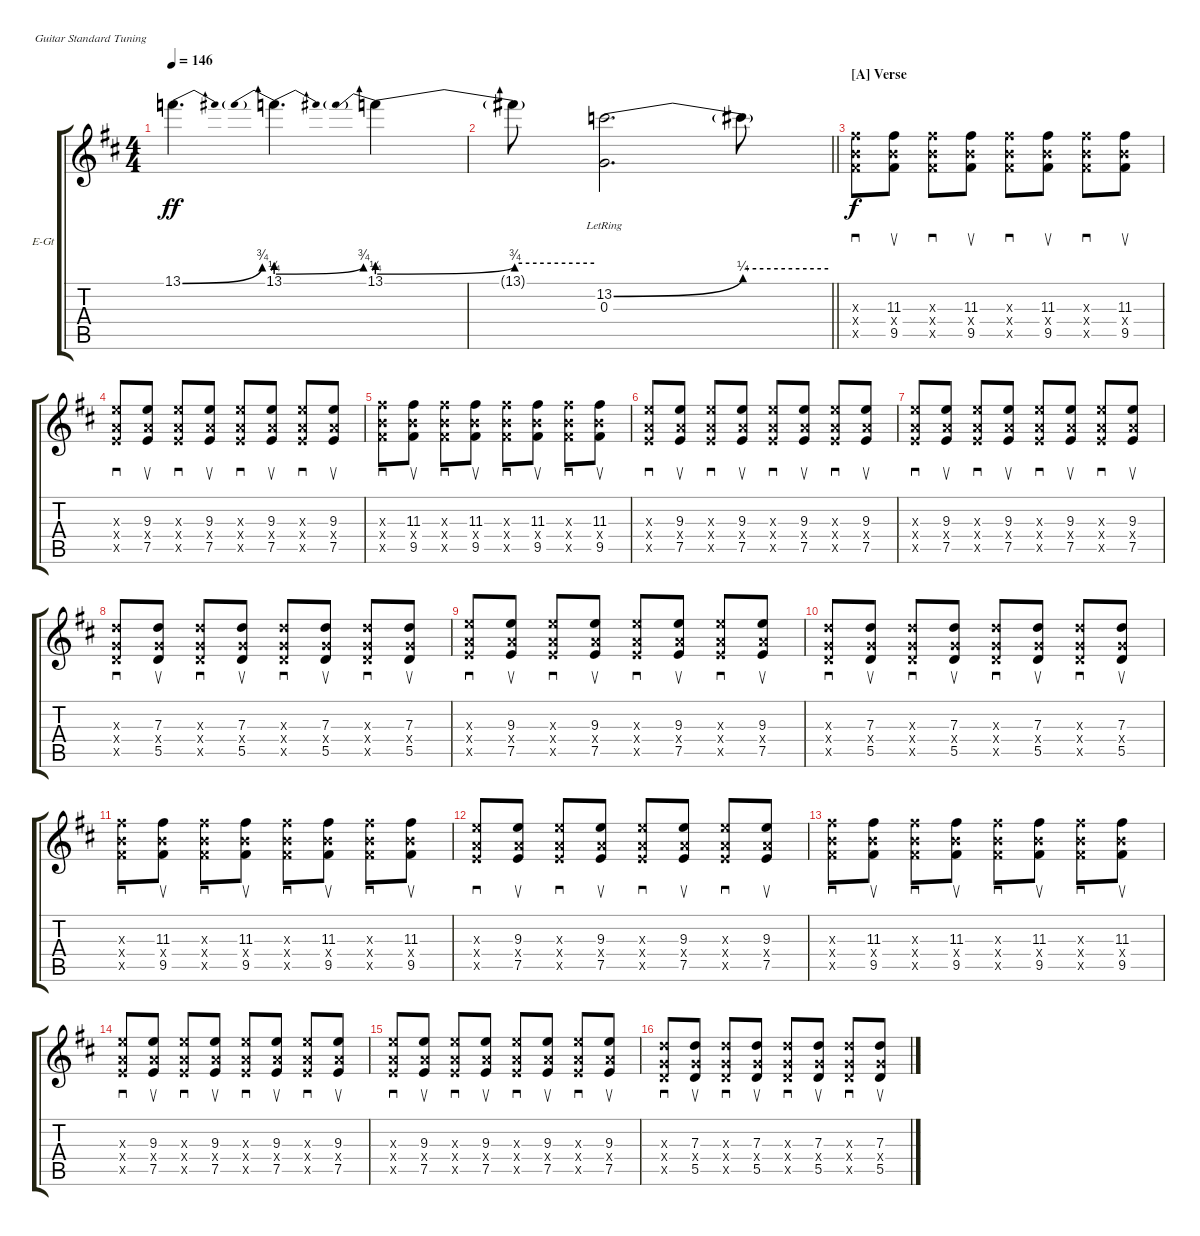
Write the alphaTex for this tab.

\bracketExtendMode groupsimilarinstruments
\firstSystemTrackNameOrientation horizontal
\otherSystemsTrackNameOrientation horizontal
\track ("Nick Valensi" "E-Gt") {instrument overdrivenguitar}
\staff {score tabs}
\tuning (E4 B3 G3 D3 A2 E2)
\ts (4 4)
\tempo 146
\clef g2
\ks d
13.1{be (bend 0 0 60 3)}.4{d dy ff} 13.1{be (prebendbend 0 1 60 3)}.4{d} 13.1{be (prebendbend 0 1 60 3)}.4 |
\barLineRight lightlight
13.1{be (hold 0 3 60 3) t}.8 (13.2{be (bend 0 0 59.4 1)} 0.3{lr}).2{d} 13.2{be (hold 0 2 60 2) t}.8 |
\section ("A" "Verse")
(11.3{x} 9.4{x} 9.5{x}).8{sd dy f} (11.3 9.4{x} 9.5).8{su} (11.3{x} 9.4{x} 9.5{x}).8{sd} (11.3 9.4{x} 9.5).8{su} (11.3{x} 9.4{x} 9.5{x}).8{sd} (11.3 9.4{x} 9.5).8{su} (11.3{x} 9.4{x} 9.5{x}).8{sd} (11.3 9.4{x} 9.5).8{su} |
(9.3{x} 7.4{x} 7.5{x}).8{sd} (9.3 7.4{x} 7.5).8{su} (9.3{x} 7.4{x} 7.5{x}).8{sd} (9.3 7.4{x} 7.5).8{su} (9.3{x} 7.4{x} 7.5{x}).8{sd} (9.3 7.4{x} 7.5).8{su} (9.3{x} 7.4{x} 7.5{x}).8{sd} (9.3 7.4{x} 7.5).8{su} |
(11.3{x} 9.4{x} 9.5{x}).8{sd} (11.3 9.4{x} 9.5).8{su} (11.3{x} 9.4{x} 9.5{x}).8{sd} (11.3 9.4{x} 9.5).8{su} (11.3{x} 9.4{x} 9.5{x}).8{sd} (11.3 9.4{x} 9.5).8{su} (11.3{x} 9.4{x} 9.5{x}).8{sd} (11.3 9.4{x} 9.5).8{su} |
(9.3{x} 7.4{x} 7.5{x}).8{sd} (9.3 7.4{x} 7.5).8{su} (9.3{x} 7.4{x} 7.5{x}).8{sd} (9.3 7.4{x} 7.5).8{su} (9.3{x} 7.4{x} 7.5{x}).8{sd} (9.3 7.4{x} 7.5).8{su} (9.3{x} 7.4{x} 7.5{x}).8{sd} (9.3 7.4{x} 7.5).8{su} |
(9.3{x} 7.4{x} 7.5{x}).8{sd} (9.3 7.4{x} 7.5).8{su} (9.3{x} 7.4{x} 7.5{x}).8{sd} (9.3 7.4{x} 7.5).8{su} (9.3{x} 7.4{x} 7.5{x}).8{sd} (9.3 7.4{x} 7.5).8{su} (9.3{x} 7.4{x} 7.5{x}).8{sd} (9.3 7.4{x} 7.5).8{su} |
(7.3{x} 5.4{x} 5.5{x}).8{sd} (7.3 5.4{x} 5.5).8{su} (7.3{x} 5.4{x} 5.5{x}).8{sd} (7.3 5.4{x} 5.5).8{su} (7.3{x} 5.4{x} 5.5{x}).8{sd} (7.3 5.4{x} 5.5).8{su} (7.3{x} 5.4{x} 5.5{x}).8{sd} (7.3 5.4{x} 5.5).8{su} |
(9.3{x} 7.4{x} 7.5{x}).8{sd} (9.3 7.4{x} 7.5).8{su} (9.3{x} 7.4{x} 7.5{x}).8{sd} (9.3 7.4{x} 7.5).8{su} (9.3{x} 7.4{x} 7.5{x}).8{sd} (9.3 7.4{x} 7.5).8{su} (9.3{x} 7.4{x} 7.5{x}).8{sd} (9.3 7.4{x} 7.5).8{su} |
(7.3{x} 5.4{x} 5.5{x}).8{sd} (7.3 5.4{x} 5.5).8{su} (7.3{x} 5.4{x} 5.5{x}).8{sd} (7.3 5.4{x} 5.5).8{su} (7.3{x} 5.4{x} 5.5{x}).8{sd} (7.3 5.4{x} 5.5).8{su} (7.3{x} 5.4{x} 5.5{x}).8{sd} (7.3 5.4{x} 5.5).8{su} |
(11.3{x} 9.4{x} 9.5{x}).8{sd} (11.3 9.4{x} 9.5).8{su} (11.3{x} 9.4{x} 9.5{x}).8{sd} (11.3 9.4{x} 9.5).8{su} (11.3{x} 9.4{x} 9.5{x}).8{sd} (11.3 9.4{x} 9.5).8{su} (11.3{x} 9.4{x} 9.5{x}).8{sd} (11.3 9.4{x} 9.5).8{su} |
(9.3{x} 7.4{x} 7.5{x}).8{sd} (9.3 7.4{x} 7.5).8{su} (9.3{x} 7.4{x} 7.5{x}).8{sd} (9.3 7.4{x} 7.5).8{su} (9.3{x} 7.4{x} 7.5{x}).8{sd} (9.3 7.4{x} 7.5).8{su} (9.3{x} 7.4{x} 7.5{x}).8{sd} (9.3 7.4{x} 7.5).8{su} |
(11.3{x} 9.4{x} 9.5{x}).8{sd} (11.3 9.4{x} 9.5).8{su} (11.3{x} 9.4{x} 9.5{x}).8{sd} (11.3 9.4{x} 9.5).8{su} (11.3{x} 9.4{x} 9.5{x}).8{sd} (11.3 9.4{x} 9.5).8{su} (11.3{x} 9.4{x} 9.5{x}).8{sd} (11.3 9.4{x} 9.5).8{su} |
(9.3{x} 7.4{x} 7.5{x}).8{sd} (9.3 7.4{x} 7.5).8{su} (9.3{x} 7.4{x} 7.5{x}).8{sd} (9.3 7.4{x} 7.5).8{su} (9.3{x} 7.4{x} 7.5{x}).8{sd} (9.3 7.4{x} 7.5).8{su} (9.3{x} 7.4{x} 7.5{x}).8{sd} (9.3 7.4{x} 7.5).8{su} |
(9.3{x} 7.4{x} 7.5{x}).8{sd} (9.3 7.4{x} 7.5).8{su} (9.3{x} 7.4{x} 7.5{x}).8{sd} (9.3 7.4{x} 7.5).8{su} (9.3{x} 7.4{x} 7.5{x}).8{sd} (9.3 7.4{x} 7.5).8{su} (9.3{x} 7.4{x} 7.5{x}).8{sd} (9.3 7.4{x} 7.5).8{su} |
(7.3{x} 5.4{x} 5.5{x}).8{sd} (7.3 5.4{x} 5.5).8{su} (7.3{x} 5.4{x} 5.5{x}).8{sd} (7.3 5.4{x} 5.5).8{su} (7.3{x} 5.4{x} 5.5{x}).8{sd} (7.3 5.4{x} 5.5).8{su} (7.3{x} 5.4{x} 5.5{x}).8{sd} (7.3 5.4{x} 5.5).8{su}
